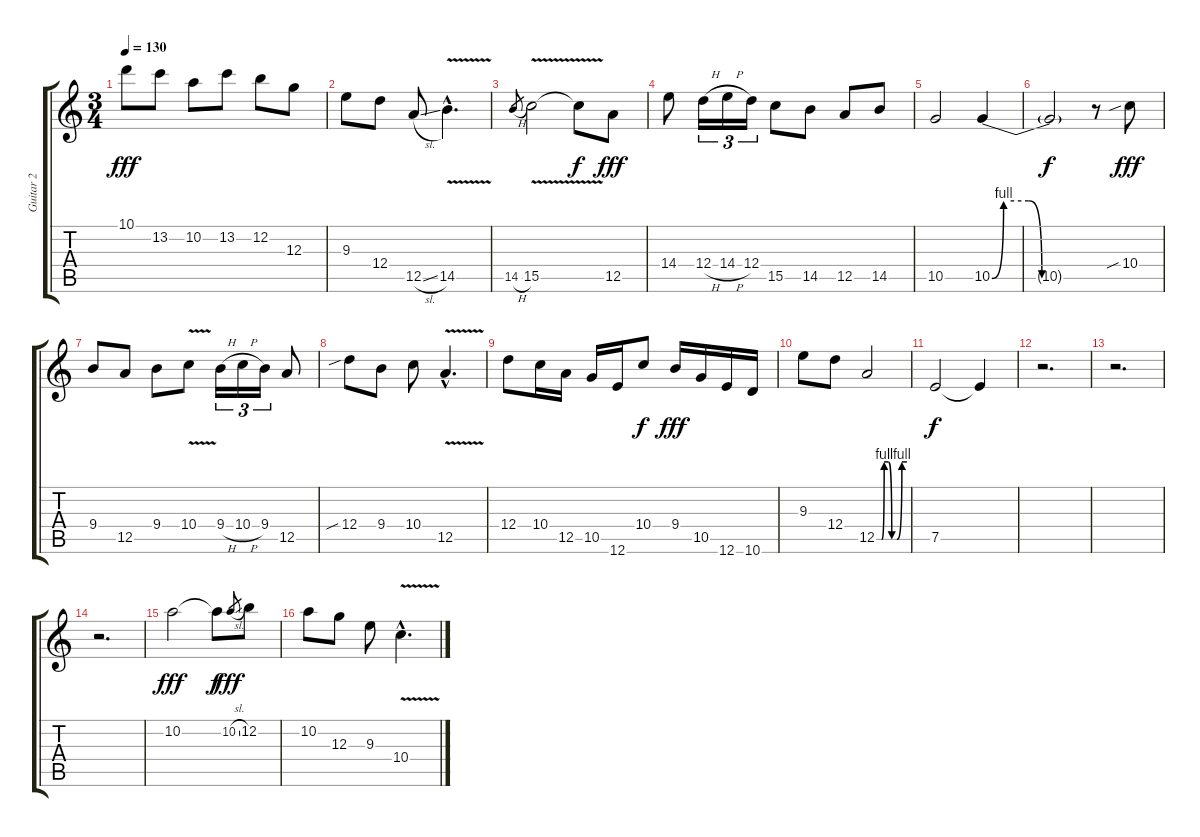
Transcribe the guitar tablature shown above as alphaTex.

\track ("Guitar 2" "Guitar 2") {instrument distortionguitar}
\staff {score tabs}
\tuning (E4 B3 G3 D3 A2 E2) {hide}
\ts (3 4)
\tempo 130
\clef g2
\ks c
10.1.8{dy fff} 13.2.8 10.2.8 13.2.8 12.2.8 12.3.8 |
9.3.8 12.4.8 12.5{sl}.8 14.5{v hac}.4{d} |
14.5{h}.8{gr} 15.5{v}.2{volume 11} 15.5{t}.8{dy f} 12.5.8{dy fff} |
14.4.8 12.4{h}.16{tu (3 2)} 14.4{h}.16{tu (3 2)} 12.4.16{tu (3 2)} 15.5.8 14.5.8 12.5.8 14.5.8 |
10.5.2 10.5{be (custom 0 0 7 4 22 4 30 0 40 0 60 0)}.4 |
10.5{t}.2{dy f} r.8 10.4{sib}.8{dy fff volume 12} |
9.4.8 12.5.8 9.4.8 10.4{v}.8 9.4{h}.16{tu (3 2)} 10.4{h}.16{tu (3 2)} 9.4.16{tu (3 2)} 12.5.8 |
12.4{sib}.8 9.4.8 10.4.8 12.5{v hac}.4{d} |
12.4.8{volume 13} 10.4.16 12.5.16 10.5.16 12.6.16 10.4.8{dy f} 9.4.16{dy fff} 10.5.16 12.6.16 10.6.16 |
9.3.8 12.4.8 12.5{be (custom 0 0 10 0 15 4 23 4 30 0 40 0 50 4 60 4)}.2 |
7.5.2{dy f volume 11} 7.5{t}.4 |
r.2{d} |
r.2{d} |
r.2{d} |
10.2.2{dy fff volume 7} 10.2{t}.8{dy f} 10.2{sl}.8{gr dy fff} 12.2.8 |
10.2.8{volume 9} 12.3.8 9.3.8 10.4{v hac}.4{d}
